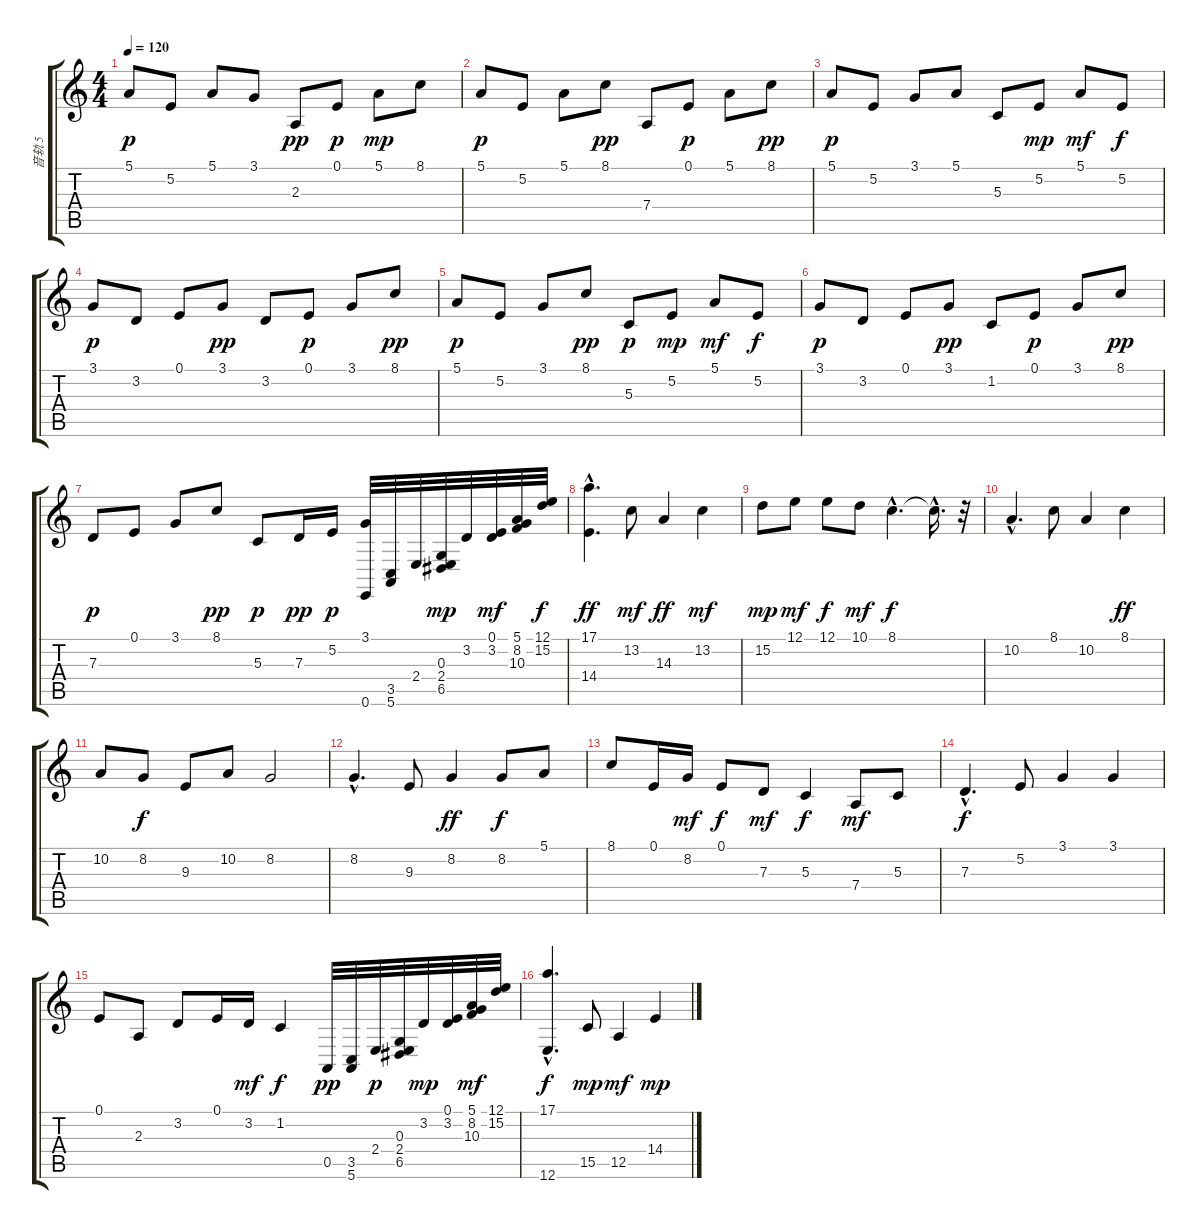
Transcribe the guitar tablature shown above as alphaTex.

\track ("音轨 5" "音轨 5") {instrument koto}
\staff {score tabs}
\tuning (E4 B3 G3 D3 A2 E2) {hide}
\ts (4 4)
\tempo 120
\clef g2
\ks c
5.1.8{dy p} 5.2.8 5.1.8 3.1.8 2.3.8{dy pp} 0.1.8{dy p} 5.1.8{dy mp} 8.1.8 |
5.1.8{dy p} 5.2.8 5.1.8 8.1.8{dy pp} 7.4.8 0.1.8{dy p} 5.1.8 8.1.8{dy pp} |
5.1.8{dy p} 5.2.8 3.1.8 5.1.8 5.3.8 5.2.8{dy mp} 5.1.8{dy mf} 5.2.8{dy f} |
3.1.8{dy p} 3.2.8 0.1.8 3.1.8{dy pp} 3.2.8 0.1.8{dy p} 3.1.8 8.1.8{dy pp} |
5.1.8{dy p} 5.2.8 3.1.8 8.1.8{dy pp} 5.3.8{dy p} 5.2.8{dy mp} 5.1.8{dy mf} 5.2.8{dy f} |
3.1.8{dy p} 3.2.8 0.1.8 3.1.8{dy pp} 1.2.8 0.1.8{dy p} 3.1.8 8.1.8{dy pp} |
7.3.8{dy p} 0.1.8 3.1.8 8.1.8{dy pp} 5.3.8{dy p} 7.3.16{dy pp} 5.2.16{dy p} (3.1 0.6).32 (3.5 5.6).32 2.4.32 (0.3 2.4 6.5).32{dy mp} 3.2.32 (0.1 3.2).32{dy mf} (5.1 8.2 10.3).32 (12.1 15.2).32{dy f} |
(17.1{hac} 14.4{hac}).4{d dy ff} 13.2.8{dy mf} 14.3.4{dy ff} 13.2.4{dy mf} |
15.2.8{dy mp} 12.1.8{dy mf} 12.1.8{dy f} 10.1.8{dy mf} 8.1{hac}.4{d dy f} 8.1{hac t}.16{d} r.32 |
10.2{hac}.4{d} 8.1.8 10.2.4 8.1.4{dy ff} |
10.2.8 8.2.8{dy f} 9.3.8 10.2.8 8.2.2 |
8.2{hac}.4{d} 9.3.8 8.2.4{dy ff} 8.2.8{dy f} 5.1.8 |
8.1.8 0.1.16 8.2.16{dy mf} 0.1.8{dy f} 7.3.8{dy mf} 5.3.4{dy f} 7.4.8{dy mf} 5.3.8 |
7.3{hac}.4{d dy f} 5.2.8 3.1.4 3.1.4 |
0.1.8 2.3.8 3.2.8 0.1.16 3.2.16{dy mf} 1.2.4{dy f} 0.5.32{dy pp} (3.5 5.6).32 2.4.32{dy p} (0.3 2.4 6.5).32 3.2.32{dy mp} (0.1 3.2).32 (5.1 8.2 10.3).32{dy mf} (12.1 15.2).32 |
(17.1{hac} 12.6{hac}).4{d dy f} 15.5.8{dy mp} 12.5.4{dy mf} 14.4.4{dy mp}
